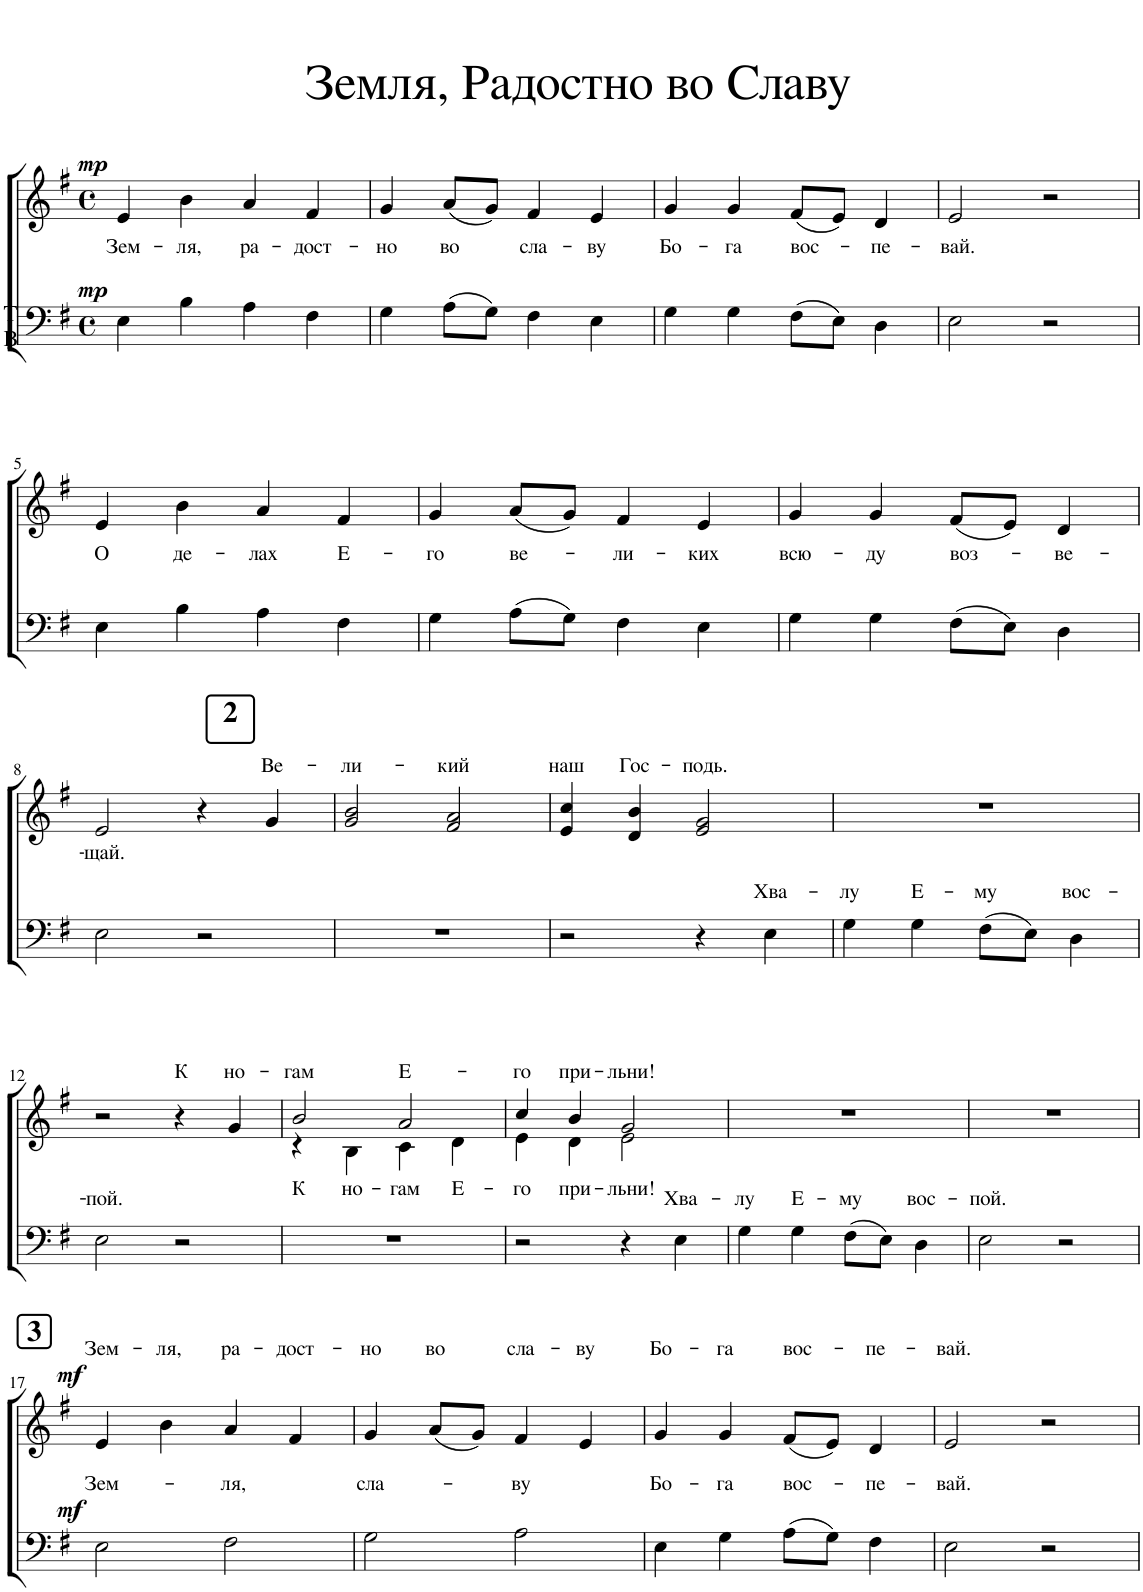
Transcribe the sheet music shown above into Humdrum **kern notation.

**kern	**text	**kern	**text	**dynam
*part1	*part1	*part1	*part1	*part1
*staff2	*staff2	*staff1	*staff1	*staff1/2
*I"Women	*	*	*	*
*stria5	*	*stria5	*	*
*clefF4	*	*clefG2	*	*
*k[f#]	*	*k[f#]	*	*
*M4/4	*	*M4/4	*	*
*met(c)	*	*met(c)	*	*
=1	=1	=1	=1	=1
!	!	!	!LO:LY:b	!LO:DY:a=2
!	!	!	!	!LO:DY:n=1:a
4E\	.	4e/	Зем-	mp mp
!	!	!	!LO:LY:b	!
4B\	.	4b\	-ля,	.
!	!	!	!LO:LY:b	!
4A\	.	4a/	ра-	.
!	!	!	!LO:LY:b	!
4F#\	.	4f#/	-дост-	.
=2	=2	=2	=2	=2
!	!	!	!LO:LY:b	!
4G\	.	4g/	-но	.
!	!	!	!LO:LY:b	!
8A\L	.	(8a/L	во	.
8G\J	.	8g/J)	.	.
!	!	!	!LO:LY:b	!
4F#\	.	4f#/	сла-	.
!	!	!	!LO:LY:b	!
4E\	.	4e/	-ву	.
=3	=3	=3	=3	=3
!	!	!	!LO:LY:b	!
4G\	.	4g/	Бо-	.
!	!	!	!LO:LY:b	!
4G\	.	4g/	-га	.
!	!	!	!LO:LY:b	!
8F#\L	.	(8f#/L	вос-	.
8E\J	.	8e/J)	.	.
!	!	!	!LO:LY:b	!
4D\	.	4d/	-пе-	.
=4	=4	=4	=4	=4
!	!	!	!LO:LY:b	!
2E\	.	2e/	-вай.	.
2r	.	2r	.	.
!!LO:LB:g=z
=5	=5	=5	=5	=5
!	!	!	!LO:LY:b	!
4E\	.	4e/	О	.
!	!	!	!LO:LY:b	!
4B\	.	4b\	де-	.
!	!	!	!LO:LY:b	!
4A\	.	4a/	-лах	.
!	!	!	!LO:LY:b	!
4F#\	.	4f#/	Е-	.
=6	=6	=6	=6	=6
!	!	!	!LO:LY:b	!
4G\	.	4g/	-го	.
!	!	!	!LO:LY:b	!
8A\L	.	(8a/L	ве-	.
8G\J	.	8g/J)	.	.
!	!	!	!LO:LY:b	!
4F#\	.	4f#/	-ли-	.
!	!	!	!LO:LY:b	!
4E\	.	4e/	-ких	.
=7	=7	=7	=7	=7
!	!	!	!LO:LY:b	!
4G\	.	4g/	всю-	.
!	!	!	!LO:LY:b	!
4G\	.	4g/	-ду	.
!	!	!	!LO:LY:b	!
8F#\L	.	(8f#/L	воз-	.
8E\J	.	8e/J)	.	.
!	!	!	!LO:LY:b	!
4D\	.	4d/	-ве-	.
!!LO:LB:g=z
!!LO:REH:place=s1:a:t=:qo=3
!!LO:REH:place=s1:a:B:cj:fs=14:t=2:qo=3
=8	=8	=8	=8	=8
!	!	!	!LO:LY:b	!
2E\	.	2e/	-щай.	.
2r	.	4r	.	.
!	!	!	!LO:LY:a	!
.	.	4g/	Ве-	.
=9	=9	=9	=9	=9
!	!	!	!LO:LY:a	!
1r	.	2g/ 2b/	-ли-	.
!	!	!	!LO:LY:a	!
.	.	2f#/ 2a/	-кий	.
=10	=10	=10	=10	=10
!	!	!	!LO:LY:a	!
2r	.	4e/ 4cc/	наш	.
!	!	!	!LO:LY:a	!
.	.	4d/ 4b/	Гос-	.
!	!	!	!LO:LY:a	!
4r	.	2e/ 2g/	-подь.	.
!	!LO:LY:a	!	!	!
4E\	Хва-	.	.	.
=11	=11	=11	=11	=11
!	!LO:LY:a	!	!	!
4G\	-лу	1r	.	.
!	!LO:LY:a	!	!	!
4G\	Е-	.	.	.
!	!LO:LY:a	!	!	!
8F#\L	-му	.	.	.
8E\J	.	.	.	.
!	!LO:LY:a	!	!	!
4D\	вос-	.	.	.
!!LO:LB:g=z
=12	=12	=12	=12	=12
!	!LO:LY:a	!	!	!
2E\	-пой.	2r	.	.
!	!	!	!LO:LY:a	!
2r	.	4r	К	.
!	!	!	!LO:LY:a	!
.	.	4g/	но-	.
=13	=13	=13	=13	=13
!	!	!	!LO:LY:a	!
*	*	*^	*	*
!	!	!	!	!LO:LY:b	!
1r	.	2b/	4r	К	.
!	!	!	!	!LO:LY:b	!
.	.	.	4B\	но-	.
!	!	!	!	!LO:LY:a	!
!	!	!	!	!LO:LY:b	!
.	.	2a/	4c\	-гам	.
!	!	!	!	!LO:LY:b	!
.	.	.	4d\	Е-	.
=14	=14	=14	=14	=14	=14
!	!	!	!	!LO:LY:a	!
!	!	!	!	!LO:LY:b	!
2r	.	4cc/	4e\	-го	.
!	!	!	!	!LO:LY:a	!
!	!	!	!	!LO:LY:b	!
.	.	4b/	4d\	при-	.
!	!	!	!	!LO:LY:a	!
!	!	!	!	!LO:LY:b	!
4r	.	2g/	2e\	-льни!	.
!	!LO:LY:a	!	!	!	!
4E\	Хва-	.	.	.	.
*	*	*v	*v	*	*
=15	=15	=15	=15	=15
!	!LO:LY:a	!	!	!
4G\	-лу	1r	.	.
!	!LO:LY:a	!	!	!
4G\	Е-	.	.	.
!	!LO:LY:a	!	!	!
8F#\L	-му	.	.	.
8E\J	.	.	.	.
!	!LO:LY:a	!	!	!
4D\	вос-	.	.	.
=16	=16	=16	=16	=16
!	!LO:LY:a	!	!	!
2E\	-пой.	1r	.	.
2r	.	.	.	.
!!LO:LB:g=z
!!LO:REH:place=s1:a:B:cj:fs=14:t=3
=17	=17	=17	=17	=17
!	!LO:LY:a	!	!LO:LY:a	!LO:DY:a=2
!	!	!	!	!LO:DY:n=1:a
2E\	Зем-	4e/	Зем-	mf mf
!	!	!	!LO:LY:a	!
.	.	4b\	-ля,	.
!	!LO:LY:a	!	!LO:LY:a	!
2F#\	-ля,	4a/	ра-	.
!	!	!	!LO:LY:a	!
.	.	4f#/	-дост-	.
=18	=18	=18	=18	=18
!	!LO:LY:a	!	!LO:LY:a	!
2G\	сла-	4g/	-но	.
!	!	!	!LO:LY:a	!
.	.	(8a/L	во	.
.	.	8g/J)	.	.
!	!LO:LY:a	!	!LO:LY:a	!
2A\	-ву	4f#/	сла-	.
!	!	!	!LO:LY:a	!
.	.	4e/	-ву	.
=19	=19	=19	=19	=19
!	!LO:LY:a	!	!LO:LY:a	!
4E\	Бо-	4g/	Бо-	.
!	!LO:LY:a	!	!LO:LY:a	!
4G\	-га	4g/	-га	.
!	!LO:LY:a	!	!LO:LY:a	!
8A\L	вос-	(8f#/L	вос-	.
8G\J	.	8e/J)	.	.
!	!LO:LY:a	!	!LO:LY:a	!
4F#\	-пе-	4d/	-пе-	.
=20	=20	=20	=20	=20
!	!LO:LY:a	!	!LO:LY:a	!
2E\	-вай.	2e/	-вай.	.
2r	.	2r	.	.
=	=	=	=	=
*-	*-	*-	*-	*-
